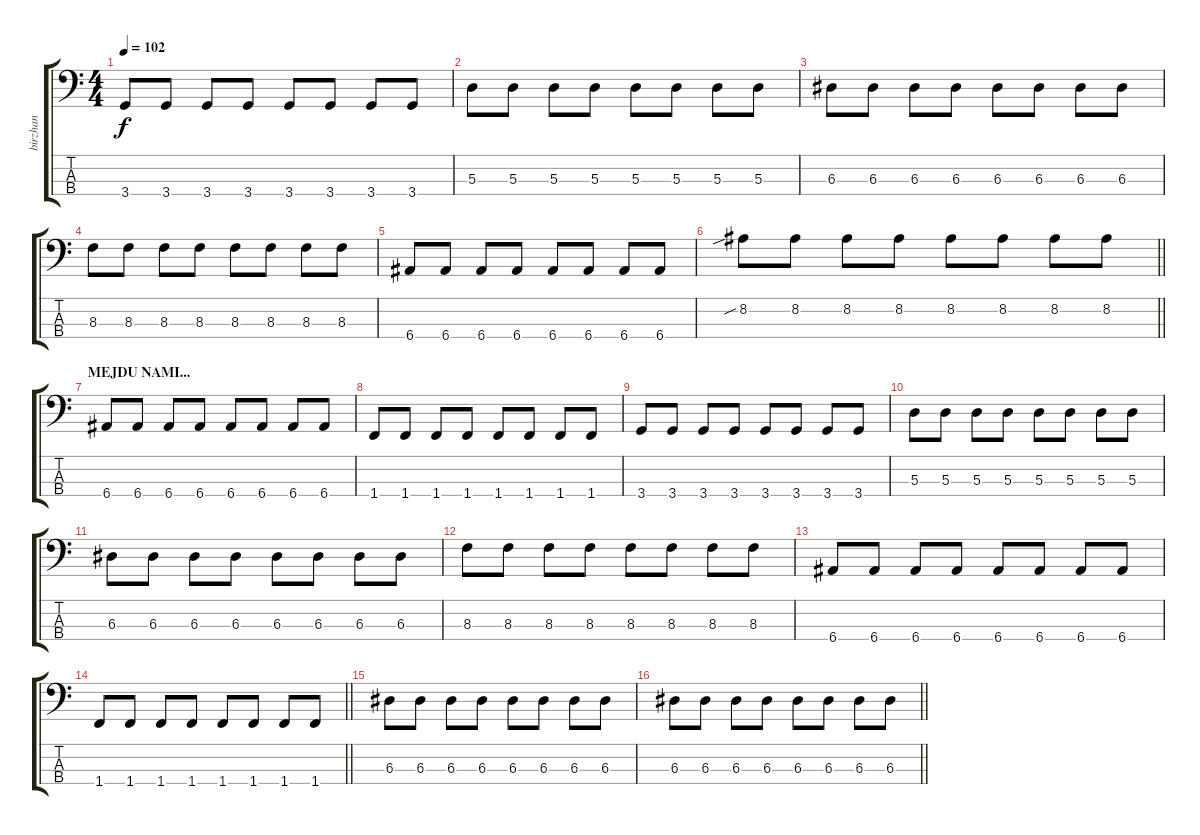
\track ("birzhan" "birzhan") {instrument electricbassfinger}
\staff {score tabs}
\tuning (G2 D2 A1 E1) {hide}
\ts (4 4)
\tempo 102
\clef f4
\ks c
3.4.8{dy f} 3.4.8 3.4.8 3.4.8 3.4.8 3.4.8 3.4.8 3.4.8 |
5.3.8 5.3.8 5.3.8 5.3.8 5.3.8 5.3.8 5.3.8 5.3.8 |
6.3.8 6.3.8 6.3.8 6.3.8 6.3.8 6.3.8 6.3.8 6.3.8 |
8.3.8 8.3.8 8.3.8 8.3.8 8.3.8 8.3.8 8.3.8 8.3.8 |
6.4.8 6.4.8 6.4.8 6.4.8 6.4.8 6.4.8 6.4.8 6.4.8 |
\barLineRight lightlight
8.2{sib}.8 8.2.8 8.2.8 8.2.8 8.2.8 8.2.8 8.2.8 8.2.8 |
\section ("" "MEJDU NAMI...")
6.4.8 6.4.8 6.4.8 6.4.8 6.4.8 6.4.8 6.4.8 6.4.8 |
1.4.8 1.4.8 1.4.8 1.4.8 1.4.8 1.4.8 1.4.8 1.4.8 |
3.4.8 3.4.8 3.4.8 3.4.8 3.4.8 3.4.8 3.4.8 3.4.8 |
5.3.8 5.3.8 5.3.8 5.3.8 5.3.8 5.3.8 5.3.8 5.3.8 |
6.3.8 6.3.8 6.3.8 6.3.8 6.3.8 6.3.8 6.3.8 6.3.8 |
8.3.8 8.3.8 8.3.8 8.3.8 8.3.8 8.3.8 8.3.8 8.3.8 |
6.4.8 6.4.8 6.4.8 6.4.8 6.4.8 6.4.8 6.4.8 6.4.8 |
\barLineRight lightlight
1.4.8 1.4.8 1.4.8 1.4.8 1.4.8 1.4.8 1.4.8 1.4.8 |
6.3.8 6.3.8 6.3.8 6.3.8 6.3.8 6.3.8 6.3.8 6.3.8 |
\barLineRight lightlight
6.3.8 6.3.8 6.3.8 6.3.8 6.3.8 6.3.8 6.3.8 6.3.8
